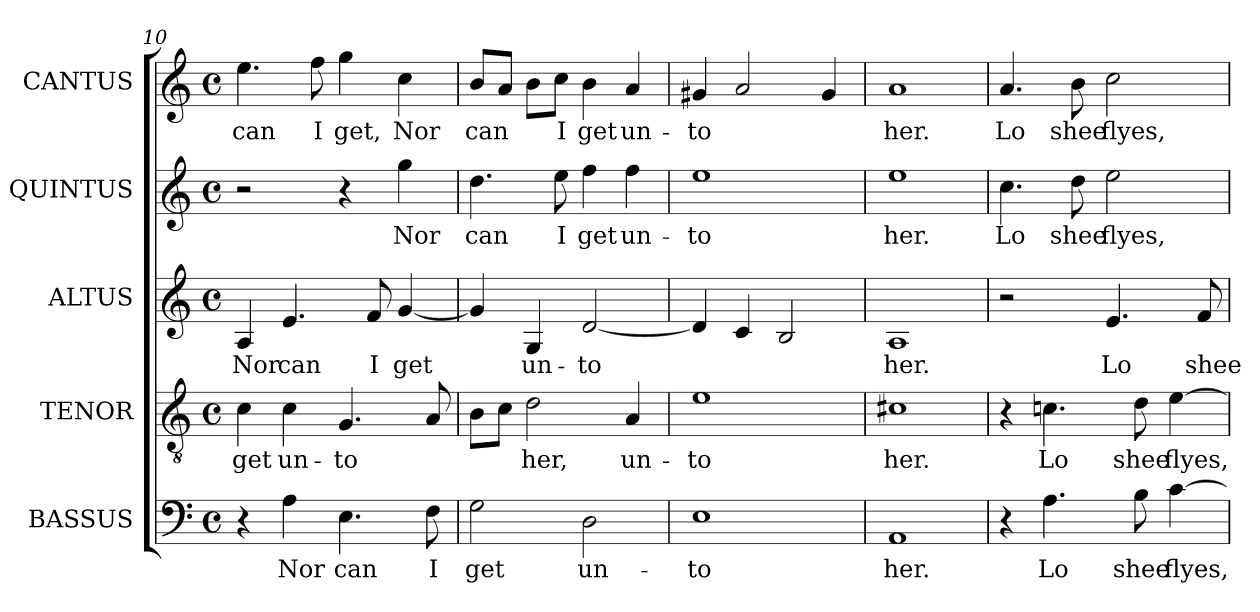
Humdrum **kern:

**kern	**text	**kern	**text	**kern	**text	**kern	**text	**kern	**text
*part5	*part5	*part4	*part4	*part3	*part3	*part2	*part2	*part1	*part1
*staff5	*staff5	*staff4	*staff4	*staff3	*staff3	*staff2	*staff2	*staff1	*staff1
*I"BASSUS	*	*I"TENOR	*	*I"ALTUS	*	*I"QUINTUS	*	*I"CANTUS	*
*I'B	*	*I'T	*	*I'A	*	*	*	*I'S	*
*clefF4	*	*clefGv2	*	*clefG2	*	*clefG2	*	*clefG2	*
*	*	*ITrd7c12	*	*	*	*	*	*	*
*k[]	*	*k[]	*	*k[]	*	*k[]	*	*k[]	*
*C:	*	*C:	*	*C:	*	*C:	*	*C:	*
*M4/4	*	*M4/4	*	*M4/4	*	*M4/4	*	*M4/4	*
*met(c)	*	*met(c)	*	*met(c)	*	*met(c)	*	*met(c)	*
=10	=10	=10	=10	=10	=10	=10	=10	=10	=10
!	!	!	!LO:LY:b:color=#000000	!	!	!	!	!	!
!	!	!	!	!	!LO:LY:b:color=#000000	!	!	!	!
!	!	!	!	!	!	!	!	!	!LO:LY:b:color=#000000
4r	.	4Ci\	get	4Ai/	Nor	2r	.	4.eei\	can
!	!LO:LY:b:color=#000000	!	!	!	!	!	!	!	!
!	!	!	!LO:LY:b:color=#000000	!	!	!	!	!	!
!	!	!	!	!	!LO:LY:b:color=#000000	!	!	!	!
4Ai\	Nor	4Ci\	un-	4.ei/	can	.	.	.	.
!	!	!	!	!	!	!	!	!	!LO:LY:b:color=#000000
.	.	.	.	.	.	.	.	8ffi\	I
!	!LO:LY:b:color=#000000	!	!	!	!	!	!	!	!
!	!	!	!LO:LY:b:color=#000000	!	!	!	!	!	!
!	!	!	!	!	!	!	!	!	!LO:LY:b:color=#000000
4.Ei\	can	4.GGi/	-to	.	.	4r	.	4ggi\	get,
!	!	!	!	!	!LO:LY:b:color=#000000	!	!	!	!
.	.	.	.	8fi/	I	.	.	.	.
!	!	!	!	!	!LO:LY:b:color=#000000	!	!	!	!
!	!	!	!	!	!	!	!LO:LY:b:color=#000000	!	!
!	!	!	!	!	!	!	!	!	!LO:LY:b:color=#000000
.	.	.	.	[<4gi/	get	4ggi\	Nor	4cci\	Nor
!	!LO:LY:b:color=#000000	!	!	!	!	!	!	!	!
8Fi\	I	8AAi/	.	.	.	.	.	.	.
!!LO:PB:g=z
=11	=11	=11	=11	=11	=11	=11	=11	=11	=11
!	!LO:LY:b:color=#000000	!	!	!	!	!	!	!	!
!	!	!	!	!	!	!	!LO:LY:b:color=#000000	!	!
!	!	!	!	!	!	!	!	!	!LO:LY:b:color=#000000
2Gi\	get	8BBi\L	.	4gi/]	.	4.ddi\	can	8bi/L	can
.	.	8Ci\J	.	.	.	.	.	8ai/J	.
!	!	!	!LO:LY:b:color=#000000	!	!	!	!	!	!
!	!	!	!	!	!LO:LY:b:color=#000000	!	!	!	!
.	.	2Di\	her,	4Gi/	un-	.	.	8bi\L	.
!	!	!	!	!	!	!	!LO:LY:b:color=#000000	!	!
!	!	!	!	!	!	!	!	!	!LO:LY:b:color=#000000
.	.	.	.	.	.	8eei\	I	8cci\J	I
!	!LO:LY:b:color=#000000	!	!	!	!	!	!	!	!
!	!	!	!	!	!LO:LY:b:color=#000000	!	!	!	!
!	!	!	!	!	!	!	!LO:LY:b:color=#000000	!	!
!	!	!	!	!	!	!	!	!	!LO:LY:b:color=#000000
2Di\	un-	.	.	[<2di/	-to	4ffi\	get	4bi\	get
!	!	!	!LO:LY:b:color=#000000	!	!	!	!	!	!
!	!	!	!	!	!	!	!LO:LY:b:color=#000000	!	!
!	!	!	!	!	!	!	!	!	!LO:LY:b:color=#000000
.	.	4AAi/	un-	.	.	4ffi\	un-	4ai/	un-
=12	=12	=12	=12	=12	=12	=12	=12	=12	=12
!	!LO:LY:b:color=#000000	!	!	!	!	!	!	!	!
!	!	!	!LO:LY:b:color=#000000	!	!	!	!	!	!
!	!	!	!	!	!	!	!LO:LY:b:color=#000000	!	!
!	!	!	!	!	!	!	!	!	!LO:LY:b:color=#000000
1Ei	-to	1Ei	-to	4di/]	.	1eei	-to	4g#Xi/	-to
.	.	.	.	4ci/	.	.	.	2ai/	.
.	.	.	.	2Bi/	.	.	.	.	.
.	.	.	.	.	.	.	.	4g#i/	.
=13	=13	=13	=13	=13	=13	=13	=13	=13	=13
!	!LO:LY:b:color=#000000	!	!	!	!	!	!	!	!
!	!	!	!LO:LY:b:color=#000000	!	!	!	!	!	!
!	!	!	!	!	!LO:LY:b:color=#000000	!	!	!	!
!	!	!	!	!	!	!	!LO:LY:b:color=#000000	!	!
!	!	!	!	!	!	!	!	!	!LO:LY:b:color=#000000
1AAi	her.	1C#Xi	her.	1Ai	her.	1eei	her.	1ai	her.
=14	=14	=14	=14	=14	=14	=14	=14	=14	=14
!	!	!	!	!	!	!	!LO:LY:b:color=#000000	!	!
!	!	!	!	!	!	!	!	!	!LO:LY:b:color=#000000
4r	.	4r	.	2r	.	4.cci\	Lo	4.ai/	Lo
!	!LO:LY:b:color=#000000	!	!	!	!	!	!	!	!
!	!	!	!LO:LY:b:color=#000000	!	!	!	!	!	!
4.Ai\	Lo	4.Cni\	Lo	.	.	.	.	.	.
!	!	!	!	!	!	!	!LO:LY:b:color=#000000	!	!
!	!	!	!	!	!	!	!	!	!LO:LY:b:color=#000000
.	.	.	.	.	.	8ddi\	shee	8bi\	shee
!	!	!	!	!	!LO:LY:b:color=#000000	!	!	!	!
!	!	!	!	!	!	!	!LO:LY:b:color=#000000	!	!
!	!	!	!	!	!	!	!	!	!LO:LY:b:color=#000000
.	.	.	.	4.ei/	Lo	2eei\	flyes,	2cci\	flyes,
!	!LO:LY:b:color=#000000	!	!	!	!	!	!	!	!
!	!	!	!LO:LY:b:color=#000000	!	!	!	!	!	!
8Bi\	shee	8Di\	shee	.	.	.	.	.	.
!	!LO:LY:b:color=#000000	!	!	!	!	!	!	!	!
!	!	!	!LO:LY:b:color=#000000	!	!	!	!	!	!
[>4ci\	flyes,	[>4Ei\	flyes,	.	.	.	.	.	.
!	!	!	!	!	!LO:LY:b:color=#000000	!	!	!	!
.	.	.	.	8fi/	shee	.	.	.	.
=	=	=	=	=	=	=	=	=	=
*-	*-	*-	*-	*-	*-	*-	*-	*-	*-
